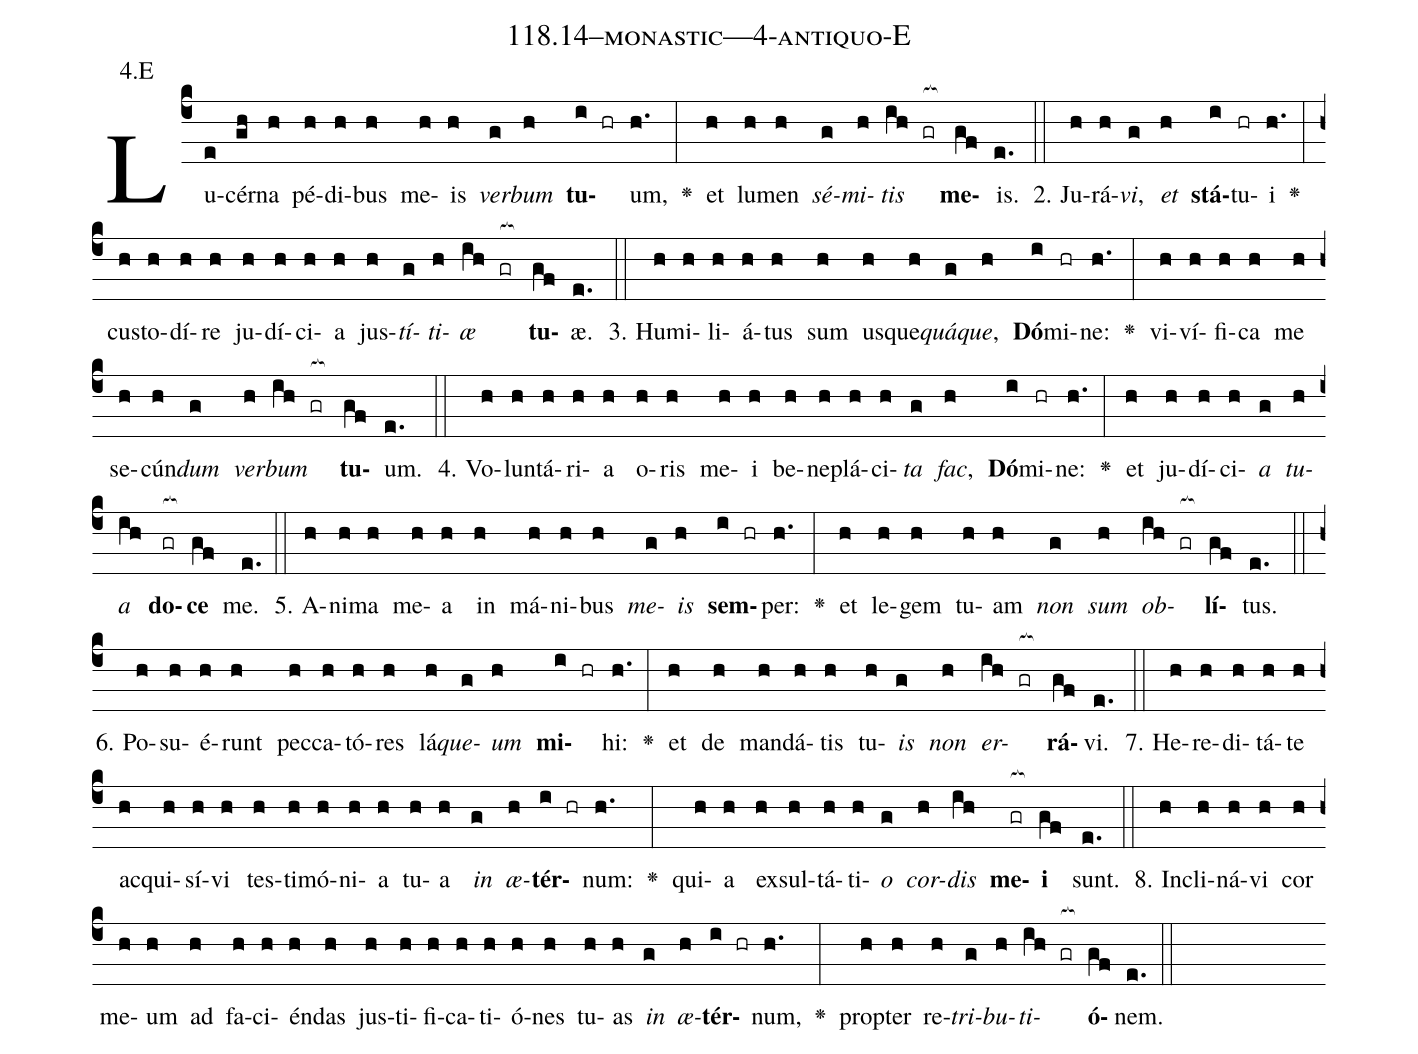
name: 118.14--monastic---4-antiquo-E;
annotation: 4.E;
%%
(c4)Lu(e)cér(gh)na(h) pé(h)di(h)bus(h) me(h)is(h) <i>ver</i>(g)<i>bum</i>(h) <b>tu</b>(i hr)um,(h.) <v>\greheightstar</v>(:) et(h) lu(h)men(h) <i>sé</i>(g)<i>mi</i>(h)<i>tis</i>(ih gr[ocb:1{]) <b>me</b>(gf[ocb:0}])is.(e.) (::)
2. Ju(h)rá(h)<i>vi</i>,(g) <i>et</i>(h) <b>stá</b>(i)tu(hr)i(h.) <v>\greheightstar</v>(:) cus(h)to(h)dí(h)re(h) ju(h)dí(h)ci(h)a(h) jus(h)<i>tí</i>(g)<i>ti</i>(h)<i>æ</i>(ih gr[ocb:1{]) <b>tu</b>(gf[ocb:0}])æ.(e.) (::)
3. Hu(h)mi(h)li(h)á(h)tus(h) sum(h) us(h)que(h)<i>quá</i>(g)<i>que</i>,(h) <b>Dó</b>(i)mi(hr)ne:(h.) <v>\greheightstar</v>(:) vi(h)ví(h)fi(h)ca(h) me(h) se(h)cún(h)<i>dum</i>(g) <i>ver</i>(h)<i>bum</i>(ih gr[ocb:1{]) <b>tu</b>(gf[ocb:0}])um.(e.) (::)
4. Vo(h)lun(h)tá(h)ri(h)a(h) o(h)ris(h) me(h)i(h) be(h)ne(h)plá(h)ci(h)<i>ta</i>(g) <i>fac</i>,(h) <b>Dó</b>(i)mi(hr)ne:(h.) <v>\greheightstar</v>(:) et(h) ju(h)dí(h)ci(h)<i>a</i>(g) <i>tu</i>(h)<i>a</i>(ih) <b>do</b>(gr[ocb:1{])<b>ce</b>(gf[ocb:0}]) me.(e.) (::)
5. A(h)ni(h)ma(h) me(h)a(h) in(h) má(h)ni(h)bus(h) <i>me</i>(g)<i>is</i>(h) <b>sem</b>(i hr)per:(h.) <v>\greheightstar</v>(:) et(h) le(h)gem(h) tu(h)am(h) <i>non</i>(g) <i>sum</i>(h) <i>ob</i>(ih gr[ocb:1{])<b>lí</b>(gf[ocb:0}])tus.(e.) (::)
6. Po(h)su(h)é(h)runt(h) pec(h)ca(h)tó(h)res(h) lá(h)<i>que</i>(g)<i>um</i>(h) <b>mi</b>(i hr)hi:(h.) <v>\greheightstar</v>(:) et(h) de(h) man(h)dá(h)tis(h) tu(h)<i>is</i>(g) <i>non</i>(h) <i>er</i>(ih gr[ocb:1{])<b>rá</b>(gf[ocb:0}])vi.(e.) (::)
7. He(h)re(h)di(h)tá(h)te(h) ac(h)qui(h)sí(h)vi(h) tes(h)ti(h)mó(h)ni(h)a(h) tu(h)a(h) <i>in</i>(g) <i>æ</i>(h)<b>tér</b>(i hr)num:(h.) <v>\greheightstar</v>(:) qui(h)a(h) ex(h)sul(h)tá(h)ti(h)<i>o</i>(g) <i>cor</i>(h)<i>dis</i>(ih) <b>me</b>(gr[ocb:1{])<b>i</b>(gf[ocb:0}]) sunt.(e.) (::)
8. In(h)cli(h)ná(h)vi(h) cor(h) me(h)um(h) ad(h) fa(h)ci(h)én(h)das(h) jus(h)ti(h)fi(h)ca(h)ti(h)ó(h)nes(h) tu(h)as(h) <i>in</i>(g) <i>æ</i>(h)<b>tér</b>(i hr)num,(h.) <v>\greheightstar</v>(:) prop(h)ter(h) re(h)<i>tri</i>(g)<i>bu</i>(h)<i>ti</i>(ih gr[ocb:1{])<b>ó</b>(gf[ocb:0}])nem.(e.) (::)
